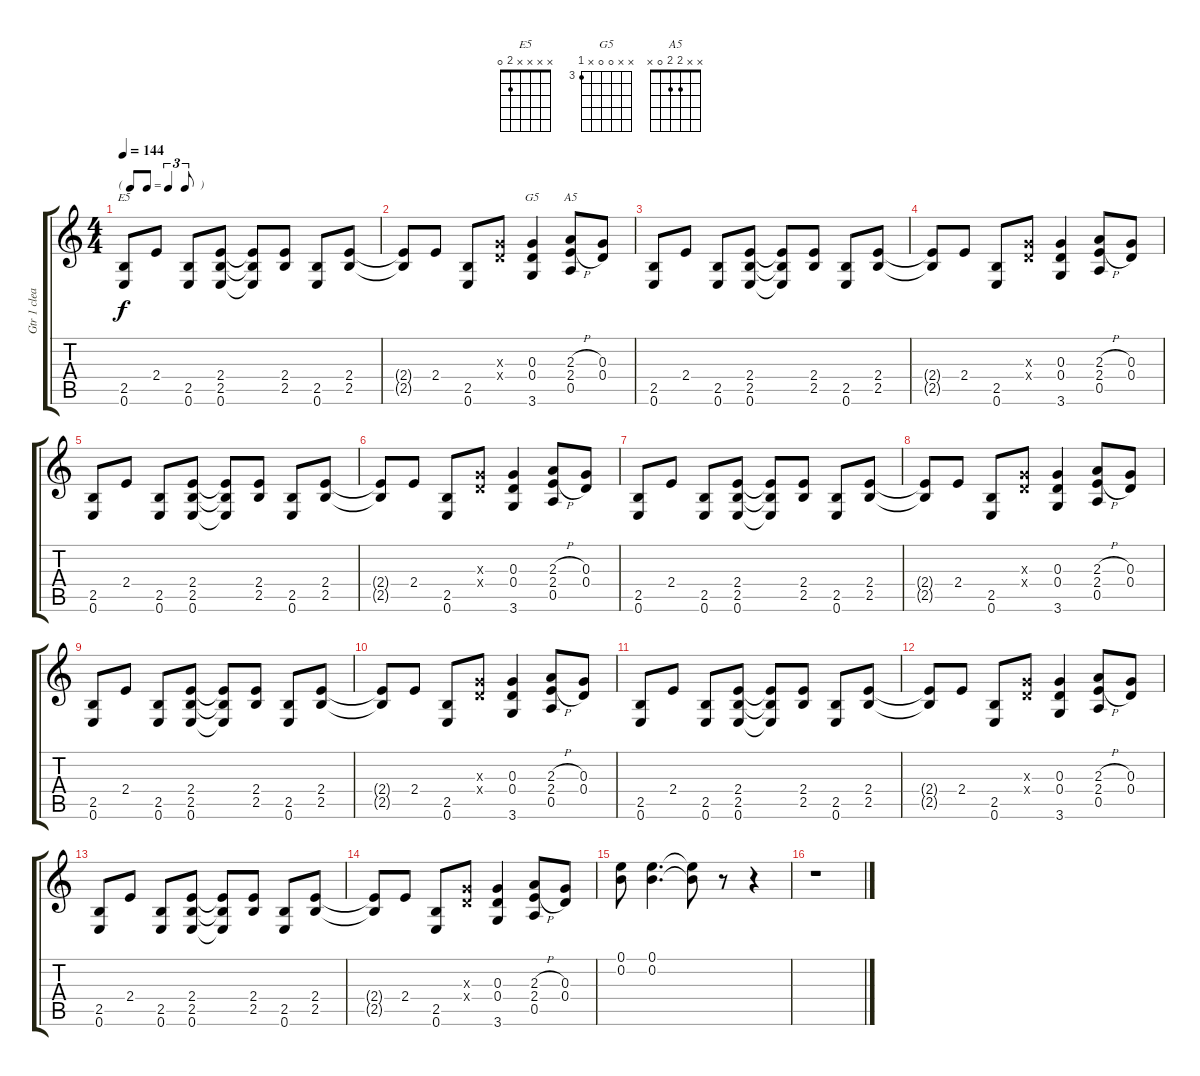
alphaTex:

\track ("Gtr 1 clean" "Gtr 1 clea") {instrument electricguitarclean}
\staff {score tabs}
\tuning (E4 B3 G3 D3 A2 E2) {hide}
\chord ("E5" x x x x 2 0)
\chord ("G5" x x 0 0 x 3) {firstfret 3}
\chord ("A5" x x 2 2 0 x)
\ts (4 4)
\tf triplet8th
\tempo 144
\clef g2
\ks c
(2.5 0.6).8{ch "E5" dy f} 2.4.8 (2.5 0.6).8 (2.4 2.5 0.6).8 (2.4{t} 2.5{t} 0.6{t}).8 (2.4 2.5).8 (2.5 0.6).8 (2.4 2.5).8 |
(2.4{t} 2.5{t}).8 2.4.8 (2.5 0.6).8 (0.3{x} 0.4{x}).8 (0.3 0.4 3.6).4{ch "G5"} (2.3{h} 2.4{h} 0.5).8{ch "A5"} (0.3 0.4).8 |
(2.5 0.6).8 2.4.8 (2.5 0.6).8 (2.4 2.5 0.6).8 (2.4{t} 2.5{t} 0.6{t}).8 (2.4 2.5).8 (2.5 0.6).8 (2.4 2.5).8 |
(2.4{t} 2.5{t}).8 2.4.8 (2.5 0.6).8 (0.3{x} 0.4{x}).8 (0.3 0.4 3.6).4 (2.3{h} 2.4{h} 0.5).8 (0.3 0.4).8 |
(2.5 0.6).8 2.4.8 (2.5 0.6).8 (2.4 2.5 0.6).8 (2.4{t} 2.5{t} 0.6{t}).8 (2.4 2.5).8 (2.5 0.6).8 (2.4 2.5).8 |
(2.4{t} 2.5{t}).8 2.4.8 (2.5 0.6).8 (0.3{x} 0.4{x}).8 (0.3 0.4 3.6).4 (2.3{h} 2.4{h} 0.5).8 (0.3 0.4).8 |
(2.5 0.6).8 2.4.8 (2.5 0.6).8 (2.4 2.5 0.6).8 (2.4{t} 2.5{t} 0.6{t}).8 (2.4 2.5).8 (2.5 0.6).8 (2.4 2.5).8 |
(2.4{t} 2.5{t}).8 2.4.8 (2.5 0.6).8 (0.3{x} 0.4{x}).8 (0.3 0.4 3.6).4 (2.3{h} 2.4{h} 0.5).8 (0.3 0.4).8 |
(2.5 0.6).8 2.4.8 (2.5 0.6).8 (2.4 2.5 0.6).8 (2.4{t} 2.5{t} 0.6{t}).8 (2.4 2.5).8 (2.5 0.6).8 (2.4 2.5).8 |
(2.4{t} 2.5{t}).8 2.4.8 (2.5 0.6).8 (0.3{x} 0.4{x}).8 (0.3 0.4 3.6).4 (2.3{h} 2.4{h} 0.5).8 (0.3 0.4).8 |
(2.5 0.6).8 2.4.8 (2.5 0.6).8 (2.4 2.5 0.6).8 (2.4{t} 2.5{t} 0.6{t}).8 (2.4 2.5).8 (2.5 0.6).8 (2.4 2.5).8 |
(2.4{t} 2.5{t}).8 2.4.8 (2.5 0.6).8 (0.3{x} 0.4{x}).8 (0.3 0.4 3.6).4 (2.3{h} 2.4{h} 0.5).8 (0.3 0.4).8 |
(2.5 0.6).8 2.4.8 (2.5 0.6).8 (2.4 2.5 0.6).8 (2.4{t} 2.5{t} 0.6{t}).8 (2.4 2.5).8 (2.5 0.6).8 (2.4 2.5).8 |
(2.4{t} 2.5{t}).8 2.4.8 (2.5 0.6).8 (0.3{x} 0.4{x}).8 (0.3 0.4 3.6).4 (2.3{h} 2.4{h} 0.5).8 (0.3 0.4).8 |
(0.1 0.2).8 (0.1 0.2).4{d} (0.1{t} 0.2{t}).8 r.8 r.4 |
r.1
